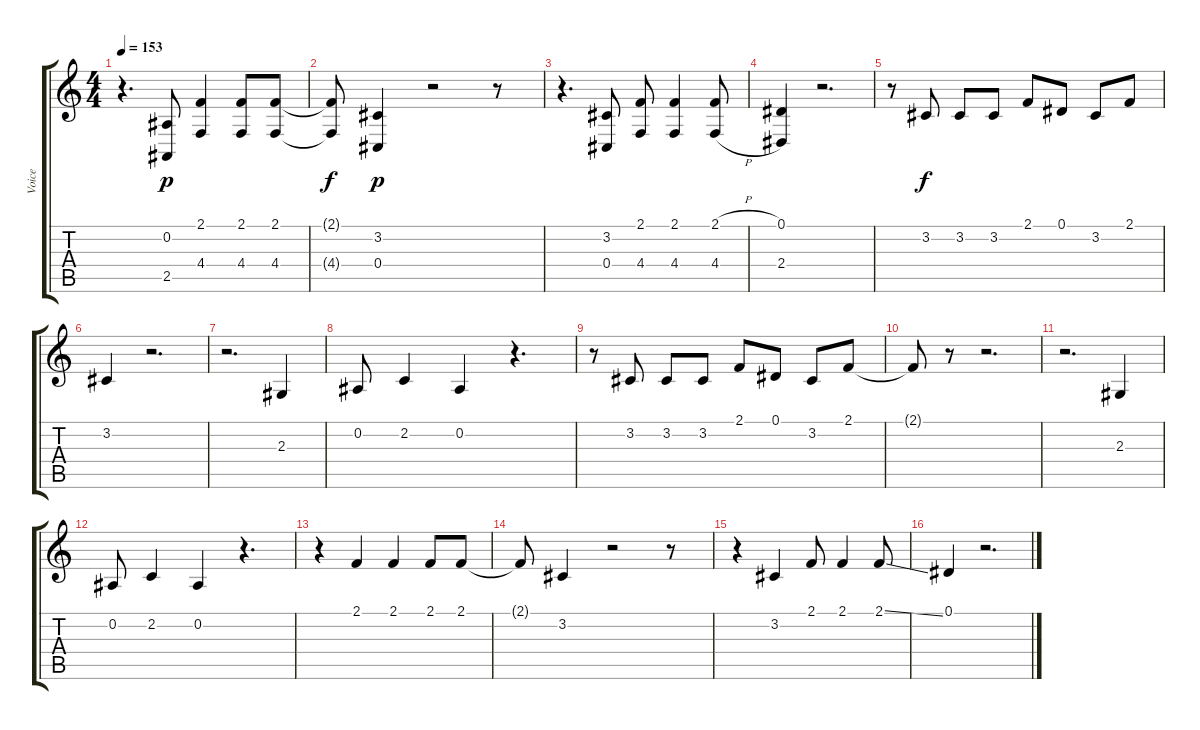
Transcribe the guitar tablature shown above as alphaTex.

\track ("Voice" "Voice") {instrument lead8bassandlead}
\staff {score tabs}
\tuning (Eb4 Bb3 Gb3 Db3 Ab2 Eb2) {hide}
\ts (4 4)
\tempo 153
\clef g2
\ks c
r.4{d dy p} (0.2 2.5).8 (2.1 4.4).4 (2.1 4.4).8 (2.1 4.4).8 |
(2.1{t} 4.4{t}).8{dy f} (3.2 0.4).4{dy p} r.2 r.8 |
r.4{d} (3.2 0.4).8 (2.1 4.4).8 (2.1 4.4).4 (2.1{h} 4.4{h}).8 |
(0.1 2.4).4 r.2{d} |
r.8 3.2.8{dy f} 3.2.8 3.2.8 2.1.8 0.1.8 3.2.8 2.1.8 |
3.2.4 r.2{d} |
r.2{d} 2.3.4 |
0.2.8 2.2.4 0.2.4 r.4{d} |
r.8 3.2.8 3.2.8 3.2.8 2.1.8 0.1.8 3.2.8 2.1.8 |
2.1{t}.8 r.8 r.2{d} |
r.2{d} 2.3.4 |
0.2.8 2.2.4 0.2.4 r.4{d} |
r.4 2.1.4 2.1.4 2.1.8 2.1.8 |
2.1{t}.8 3.2.4 r.2 r.8 |
r.4 3.2.4 2.1.8 2.1.4 2.1{ss}.8 |
0.1.4 r.2{d}
